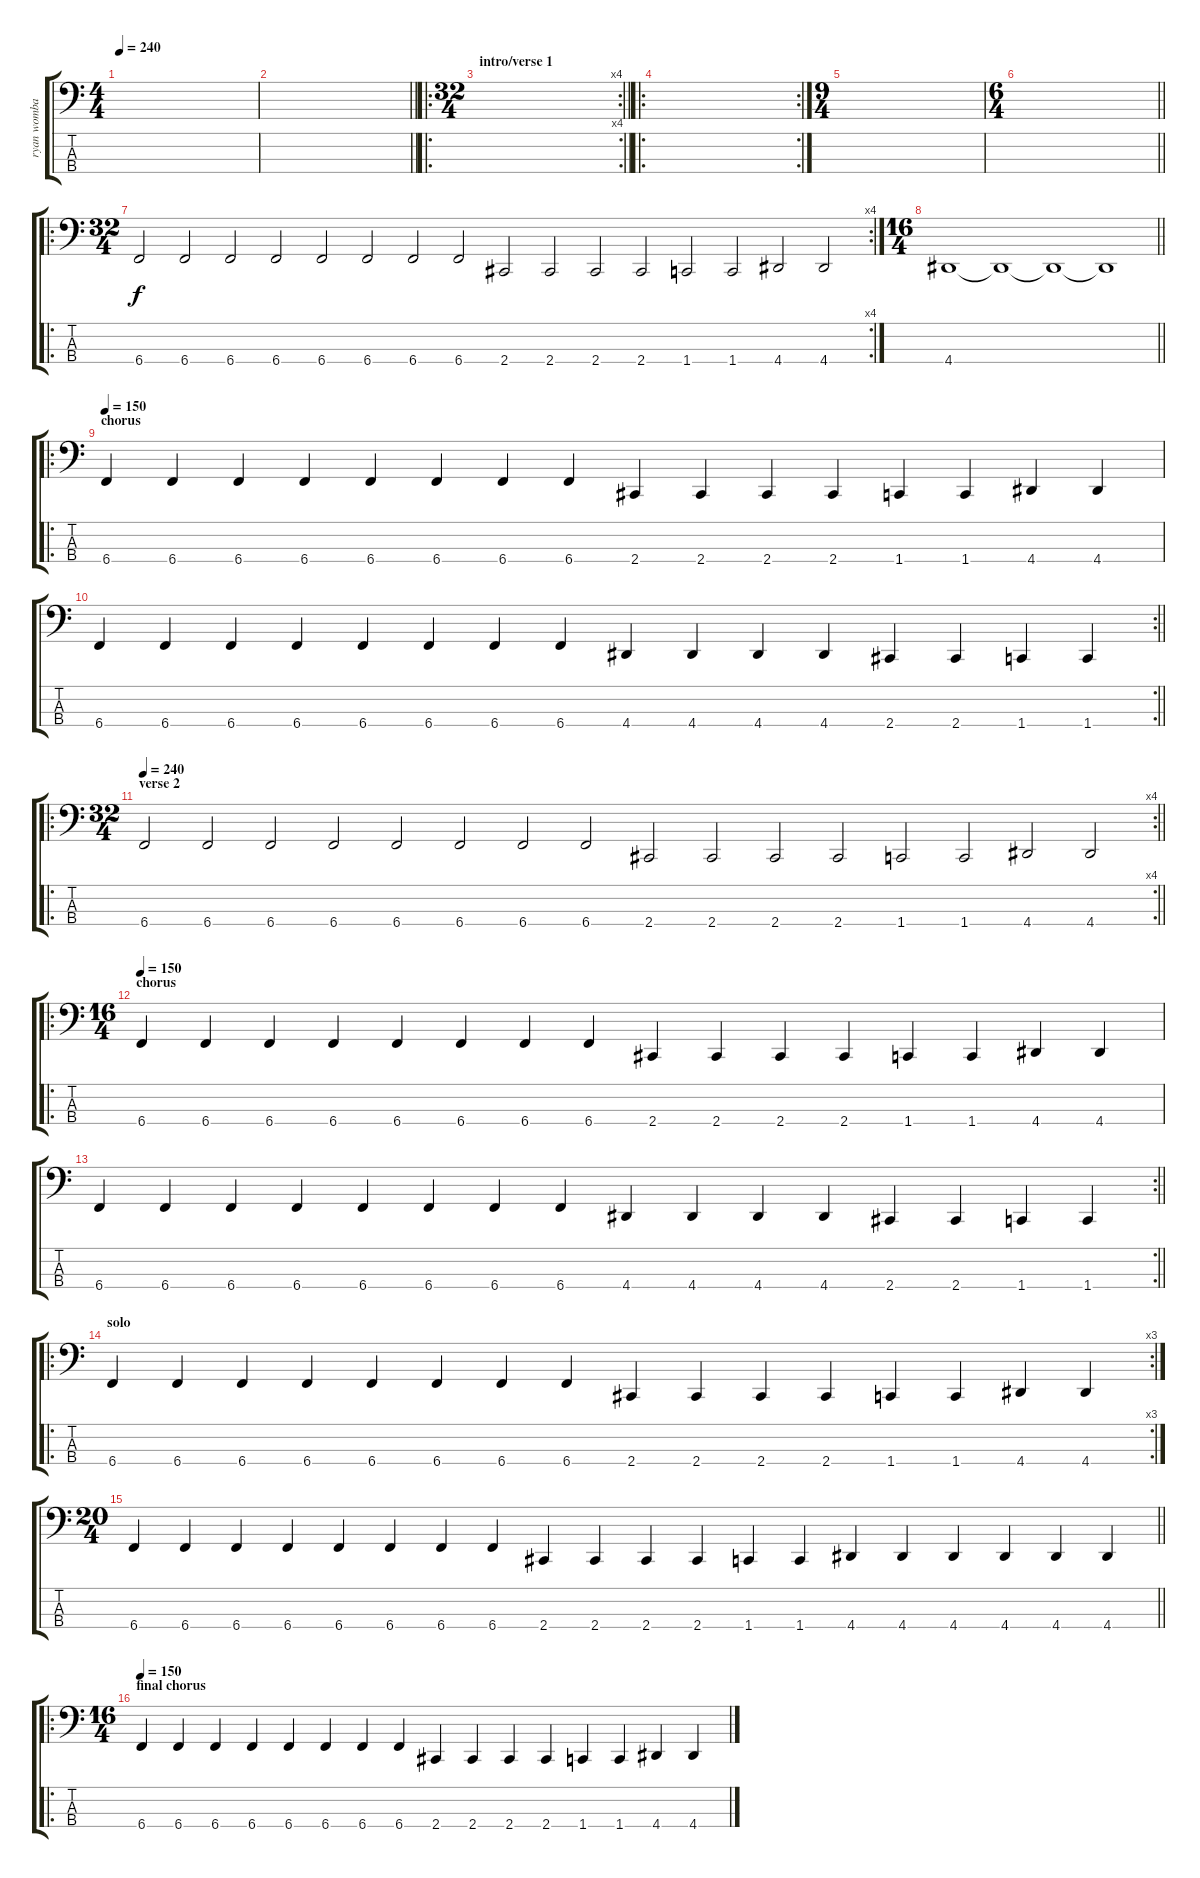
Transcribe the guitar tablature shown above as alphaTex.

\track ("ryan wombacher" "ryan womba") {instrument electricbassfinger}
\staff {score tabs}
\tuning (E2 B1 Gb1 B0) {hide}
\ts (4 4)
\tempo 240
\clef f4
\ks c
|
\barLineRight lightlight
|
\ro
\rc 4
\ts (32 4)
\section ("" "intro/verse 1")
\barLineRight lightlight
|
\ro
\rc 2
|
\ts (9 4)
|
\ts (6 4)
\barLineRight lightlight
|
\ro
\rc 4
\ts (32 4)
\section ("" "")
6.4.2 6.4.2 6.4.2 6.4.2 6.4.2 6.4.2 6.4.2 6.4.2 2.4.2 2.4.2 2.4.2 2.4.2 1.4.2 1.4.2 4.4.2 4.4.2 |
\ts (16 4)
\barLineRight lightlight
4.4.1 4.4{t}.1 4.4{t}.1 4.4{t}.1 |
\ro
\section ("" "chorus")
\tempo 150
6.4.4 6.4.4 6.4.4 6.4.4 6.4.4 6.4.4 6.4.4 6.4.4 2.4.4 2.4.4 2.4.4 2.4.4 1.4.4 1.4.4 4.4.4 4.4.4 |
\rc 2
\barLineRight lightlight
6.4.4 6.4.4 6.4.4 6.4.4 6.4.4 6.4.4 6.4.4 6.4.4 4.4.4 4.4.4 4.4.4 4.4.4 2.4.4 2.4.4 1.4.4 1.4.4 |
\ro
\rc 4
\ts (32 4)
\section ("" "verse 2")
\tempo 240
\barLineRight lightlight
6.4.2 6.4.2 6.4.2 6.4.2 6.4.2 6.4.2 6.4.2 6.4.2 2.4.2 2.4.2 2.4.2 2.4.2 1.4.2 1.4.2 4.4.2 4.4.2 |
\ro
\ts (16 4)
\section ("" "chorus")
\tempo 150
6.4.4 6.4.4 6.4.4 6.4.4 6.4.4 6.4.4 6.4.4 6.4.4 2.4.4 2.4.4 2.4.4 2.4.4 1.4.4 1.4.4 4.4.4 4.4.4 |
\rc 2
\barLineRight lightlight
6.4.4 6.4.4 6.4.4 6.4.4 6.4.4 6.4.4 6.4.4 6.4.4 4.4.4 4.4.4 4.4.4 4.4.4 2.4.4 2.4.4 1.4.4 1.4.4 |
\ro
\rc 3
\section ("" "solo")
6.4.4 6.4.4 6.4.4 6.4.4 6.4.4 6.4.4 6.4.4 6.4.4 2.4.4 2.4.4 2.4.4 2.4.4 1.4.4 1.4.4 4.4.4 4.4.4 |
\ts (20 4)
\barLineRight lightlight
6.4.4 6.4.4 6.4.4 6.4.4 6.4.4 6.4.4 6.4.4 6.4.4 2.4.4 2.4.4 2.4.4 2.4.4 1.4.4 1.4.4 4.4.4 4.4.4 4.4.4 4.4.4 4.4.4 4.4.4 |
\ro
\ts (16 4)
\section ("" "final chorus")
\tempo 150
6.4.4 6.4.4 6.4.4 6.4.4 6.4.4 6.4.4 6.4.4 6.4.4 2.4.4 2.4.4 2.4.4 2.4.4 1.4.4 1.4.4 4.4.4 4.4.4
